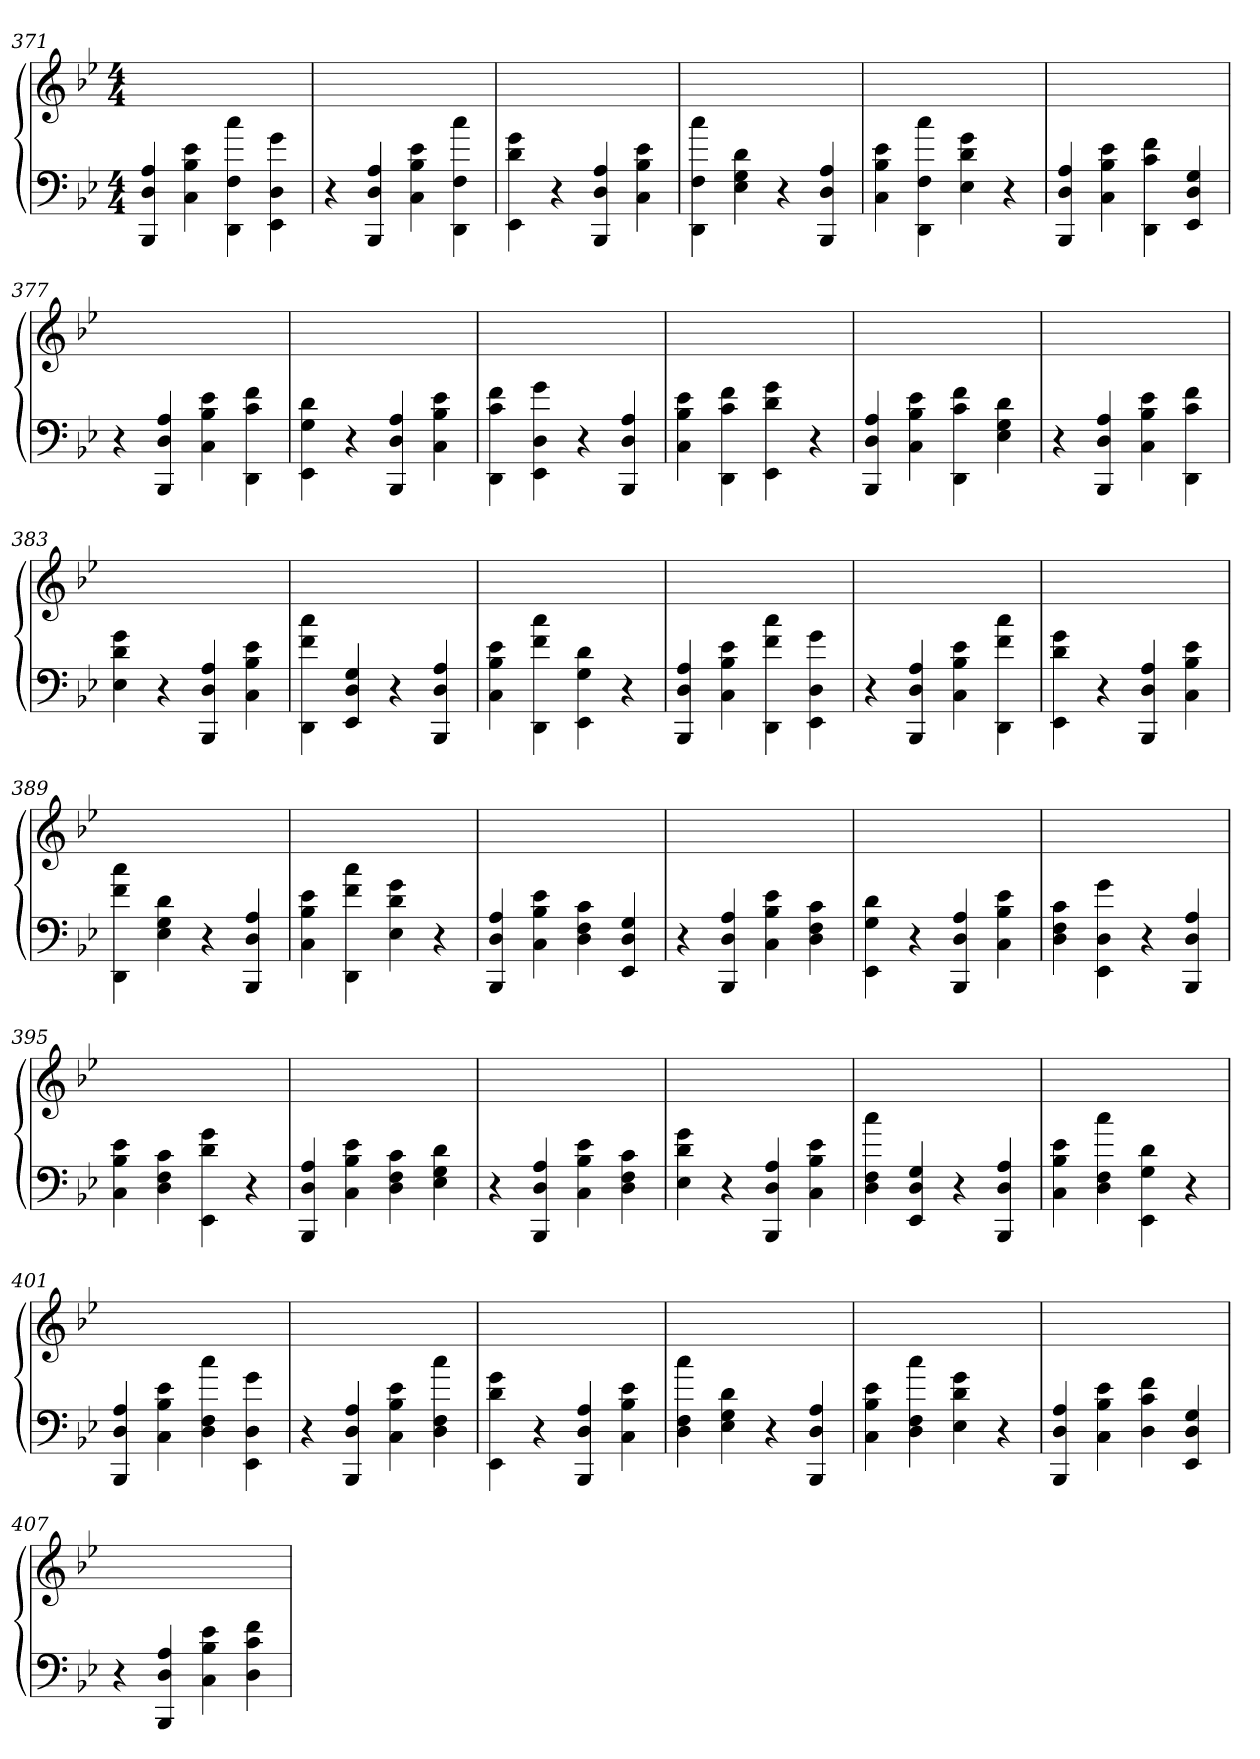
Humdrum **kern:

**kern	**kern
*part2	*part1
*staff2	*staff1
*clefF4	*clefG2
*k[b-e-]	*k[b-e-]
*B-:	*B-:
*M4/4	*M4/4
=371	=371
4BBB- 4D 4A	1ryy
4C 4B- 4e-	.
4DD 4F 4cc	.
4EE- 4D 4g	.
=372	=372
4r	1ryy
4BBB- 4D 4A	.
4C 4B- 4e-	.
4DD 4F 4cc	.
=373	=373
4EE- 4d 4g	1ryy
4r	.
4BBB- 4D 4A	.
4C 4B- 4e-	.
=374	=374
4DD 4F 4cc	1ryy
4E- 4G 4d	.
4r	.
4BBB- 4D 4A	.
=375	=375
4C 4B- 4e-	1ryy
4DD 4F 4cc	.
4E- 4d 4g	.
4r	.
=376	=376
4BBB- 4D 4A	1ryy
4C 4B- 4e-	.
4DD 4c 4f	.
4EE- 4D 4G	.
=377	=377
4r	1ryy
4BBB- 4D 4A	.
4C 4B- 4e-	.
4DD 4c 4f	.
=378	=378
4EE- 4G 4d	1ryy
4r	.
4BBB- 4D 4A	.
4C 4B- 4e-	.
=379	=379
4DD 4c 4f	1ryy
4EE- 4D 4g	.
4r	.
4BBB- 4D 4A	.
=380	=380
4C 4B- 4e-	1ryy
4DD 4c 4f	.
4EE- 4d 4g	.
4r	.
=381	=381
4BBB- 4D 4A	1ryy
4C 4B- 4e-	.
4DD 4c 4f	.
4E- 4G 4d	.
=382	=382
4r	1ryy
4BBB- 4D 4A	.
4C 4B- 4e-	.
4DD 4c 4f	.
=383	=383
4E- 4d 4g	1ryy
4r	.
4BBB- 4D 4A	.
4C 4B- 4e-	.
=384	=384
4DD 4f 4cc	1ryy
4EE- 4D 4G	.
4r	.
4BBB- 4D 4A	.
=385	=385
4C 4B- 4e-	1ryy
4DD 4f 4cc	.
4EE- 4G 4d	.
4r	.
=386	=386
4BBB- 4D 4A	1ryy
4C 4B- 4e-	.
4DD 4f 4cc	.
4EE- 4D 4g	.
=387	=387
4r	1ryy
4BBB- 4D 4A	.
4C 4B- 4e-	.
4DD 4f 4cc	.
=388	=388
4EE- 4d 4g	1ryy
4r	.
4BBB- 4D 4A	.
4C 4B- 4e-	.
=389	=389
4DD 4f 4cc	1ryy
4E- 4G 4d	.
4r	.
4BBB- 4D 4A	.
=390	=390
4C 4B- 4e-	1ryy
4DD 4f 4cc	.
4E- 4d 4g	.
4r	.
=391	=391
4BBB- 4D 4A	1ryy
4C 4B- 4e-	.
4D 4F 4c	.
4EE- 4D 4G	.
=392	=392
4r	1ryy
4BBB- 4D 4A	.
4C 4B- 4e-	.
4D 4F 4c	.
=393	=393
4EE- 4G 4d	1ryy
4r	.
4BBB- 4D 4A	.
4C 4B- 4e-	.
=394	=394
4D 4F 4c	1ryy
4EE- 4D 4g	.
4r	.
4BBB- 4D 4A	.
=395	=395
4C 4B- 4e-	1ryy
4D 4F 4c	.
4EE- 4d 4g	.
4r	.
=396	=396
4BBB- 4D 4A	1ryy
4C 4B- 4e-	.
4D 4F 4c	.
4E- 4G 4d	.
=397	=397
4r	1ryy
4BBB- 4D 4A	.
4C 4B- 4e-	.
4D 4F 4c	.
=398	=398
4E- 4d 4g	1ryy
4r	.
4BBB- 4D 4A	.
4C 4B- 4e-	.
=399	=399
4D 4F 4cc	1ryy
4EE- 4D 4G	.
4r	.
4BBB- 4D 4A	.
=400	=400
4C 4B- 4e-	1ryy
4D 4F 4cc	.
4EE- 4G 4d	.
4r	.
=401	=401
4BBB- 4D 4A	1ryy
4C 4B- 4e-	.
4D 4F 4cc	.
4EE- 4D 4g	.
=402	=402
4r	1ryy
4BBB- 4D 4A	.
4C 4B- 4e-	.
4D 4F 4cc	.
=403	=403
4EE- 4d 4g	1ryy
4r	.
4BBB- 4D 4A	.
4C 4B- 4e-	.
=404	=404
4D 4F 4cc	1ryy
4E- 4G 4d	.
4r	.
4BBB- 4D 4A	.
=405	=405
4C 4B- 4e-	1ryy
4D 4F 4cc	.
4E- 4d 4g	.
4r	.
=406	=406
4BBB- 4D 4A	1ryy
4C 4B- 4e-	.
4D 4c 4f	.
4EE- 4D 4G	.
=407	=407
4r	1ryy
4BBB- 4D 4A	.
4C 4B- 4e-	.
4D 4c 4f	.
=	=
*-	*-
